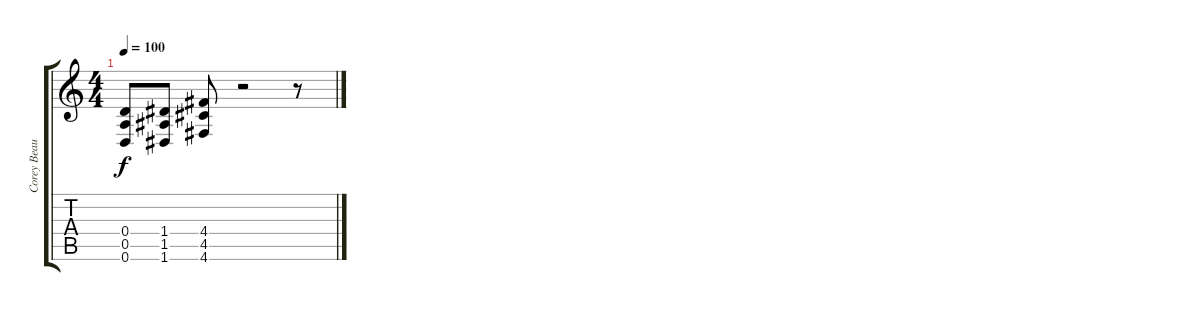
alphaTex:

\track ("Corey Beaulieu" "Corey Beau") {instrument distortionguitar}
\staff {score tabs}
\tuning (E4 B3 G3 D3 A2 D2) {hide}
\ts (4 4)
\tempo 100
\clef g2
\ks c
(0.4 0.5 0.6).8{dy f} (1.4 1.5 1.6).8 (4.4 4.5 4.6).8 r.2 r.8
